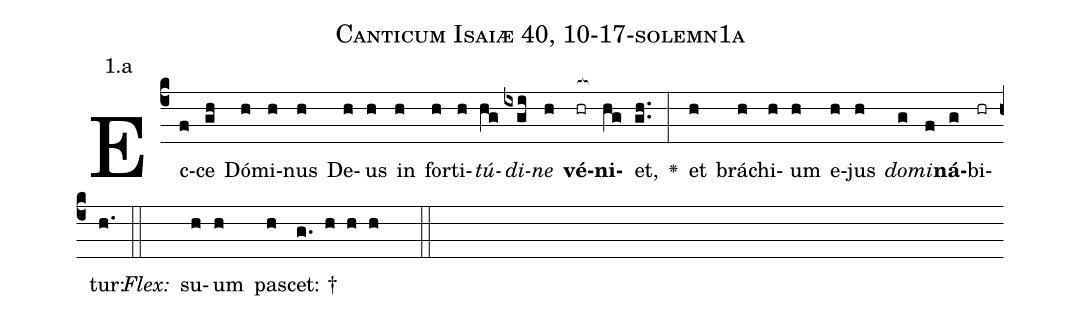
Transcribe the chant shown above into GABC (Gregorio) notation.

name: Canticum Isaiæ 40, 10-17-solemn1a;
annotation: 1.a;
%%
(c4)Ec(f)ce(gh) Dó(h)mi(h)nus(h) De(h)us(h) in(h) for(h)ti(h)<i>tú</i>(hg)<i>di</i>(ixgi)<i>ne</i>(h) <b>vé</b>(hr[ocb:1{])<b>ni</b>(hg[ocb:0}])et,(gh..) <v>\greheightstar</v>(:) et(h) brá(h)chi(h)um(h) e(h)jus(h) <i>do</i>(g)<i>mi</i>(f)<b>ná</b>(g)bi(hr)tur:(h.) (::)
<i>Flex:</i>()  su(h)um(h) pa(h)scet: †(g. h h h  ::)

%E(h) u(h) o(g) u(f) a(g) e.(h.) (::)
